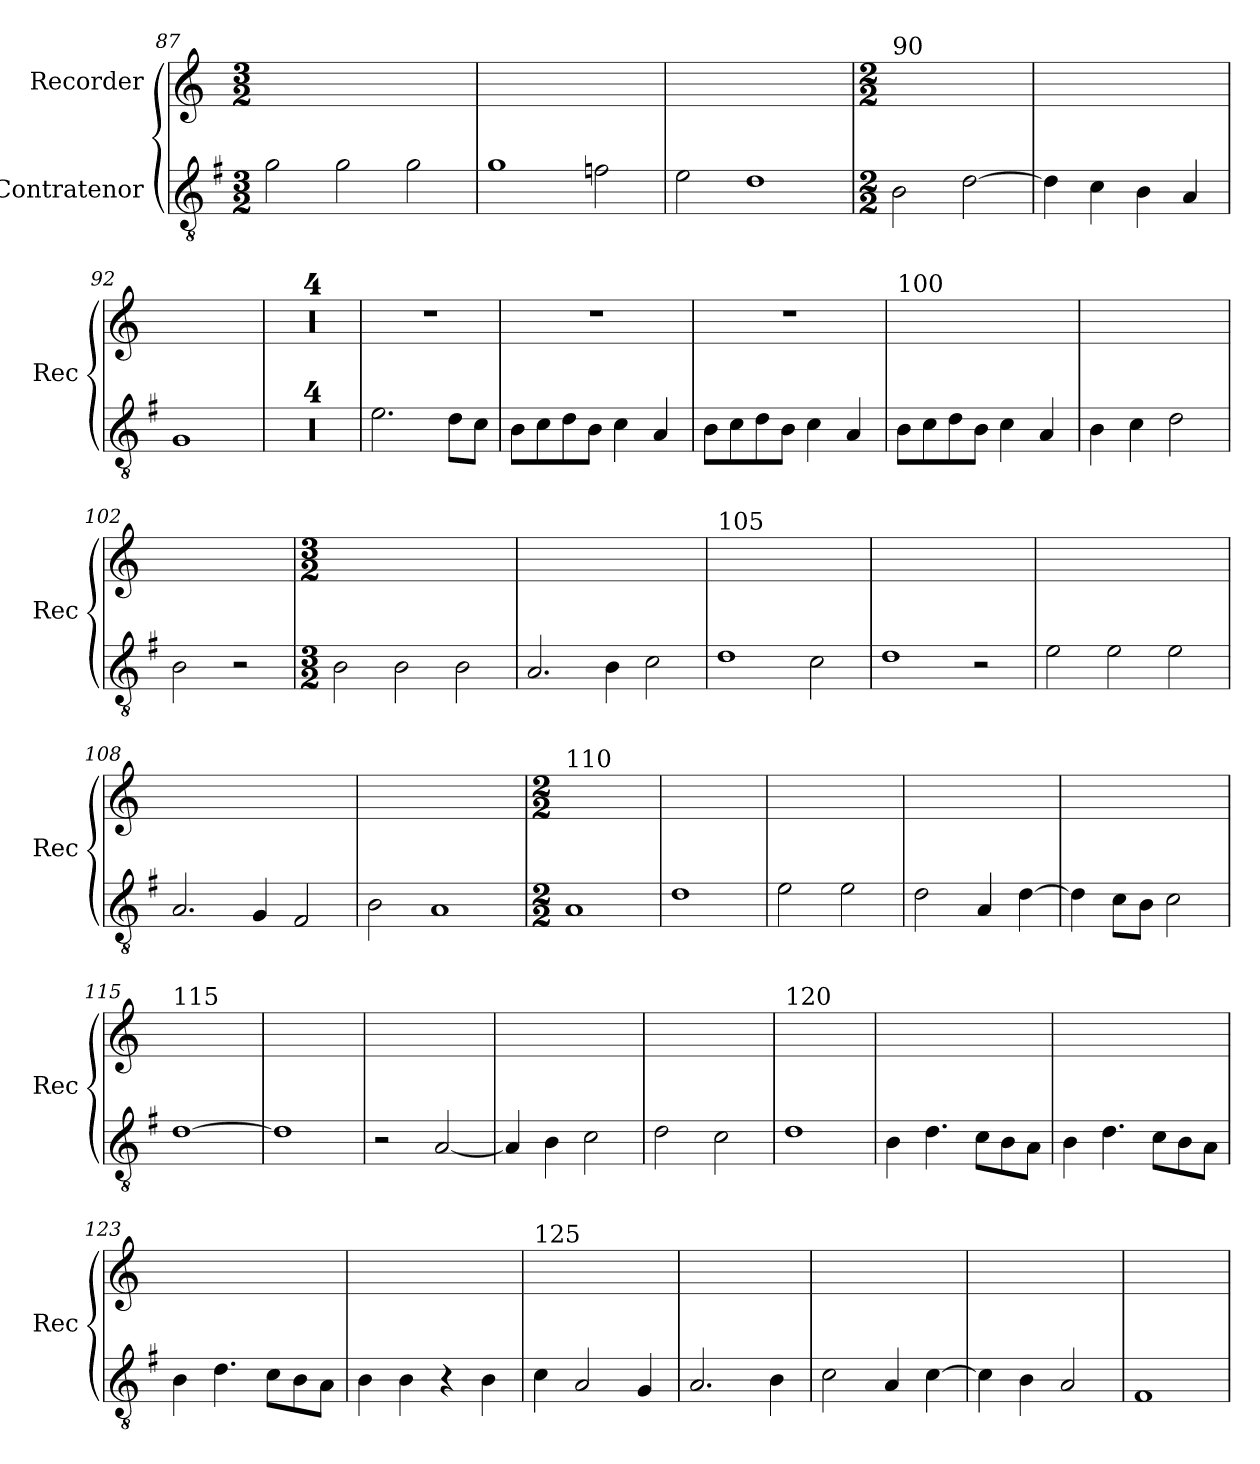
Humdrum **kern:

**kern	**kern
*part2	*part1
*staff2	*staff1
*I"Contratenor	*I"Recorder
*	*I'Rec
*clefGv2	*clefG2
*k[f#]	*k[]
*M3/2	*M3/2
=87	=87
2g\	1.ryy
2g\	.
2g\	.
=88	=88
1g	1.ryy
2fn\	.
=89	=89
2e\	1.ryy
1d	.
!!LO:LB:g=z
=90	=90
*M2/2	*M2/2
!	!LO:TX:a:t=90
2B\	1ryy
[2d\	.
=91	=91
4d\]	1ryy
4c\	.
4B\	.
4A/	.
=92	=92
1G	1ryy
=93	=93
1r	1ryy
=94	=94
1r	1ryy
=95	=95
1r	1ryy
=96	=96
1r	1r
=97	=97
2.e\	1r
8d\L	.
8c\J	.
=98	=98
8B\L	1r
8c\	.
8d\	.
8B\J	.
4c\	.
4A/	.
!!LO:LB:g=z
=99	=99
8B\L	1r
8c\	.
8d\	.
8B\J	.
4c\	.
4A/	.
!!LO:LB:g=z
=100	=100
!	!LO:TX:a:t=100
8B\L	1ryy
8c\	.
8d\	.
8B\J	.
4c\	.
4A/	.
=101	=101
4B\	1ryy
4c\	.
2d\	.
=102	=102
2B\	1ryy
2r	.
=103	=103
*M3/2	*M3/2
2B\	1.ryy
2B\	.
2B\	.
=104	=104
2.A/	1.ryy
4B\	.
2c\	.
=105	=105
!	!LO:TX:a:t=105
1d	1.ryy
2c\	.
=106	=106
1d	1.ryy
2r	.
!!LO:LB:g=z
=107	=107
2e\	1.ryy
2e\	.
2e\	.
=108	=108
2.A/	1.ryy
4G/	.
2F#/	.
=109	=109
2B\	1.ryy
1A	.
=110	=110
*M2/2	*M2/2
!	!LO:TX:a:t=110
1A	1ryy
=111	=111
1d	1ryy
=112	=112
2e\	1ryy
2e\	.
=113	=113
2d\	1ryy
4A/	.
[4d\	.
=114	=114
4d\]	1ryy
8c\L	.
8B\J	.
2c\	.
!!LO:LB:g=z
=115	=115
!	!LO:TX:a:t=115
[1d	1ryy
=116	=116
1d]	1ryy
=117	=117
2r	1ryy
[2A/	.
=118	=118
4A/]	1ryy
4B\	.
2c\	.
=119	=119
2d\	1ryy
2c\	.
=120	=120
!	!LO:TX:a:t=120
1d	1ryy
=121	=121
4B\	1ryy
4.d\	.
8c\L	.
8B\	.
8A\J	.
=122	=122
4B\	1ryy
4.d\	.
8c\L	.
8B\	.
8A\J	.
!!LO:LB:g=z
=123	=123
4B\	1ryy
4.d\	.
8c\L	.
8B\	.
8A\J	.
=124	=124
4B\	1ryy
4B\	.
4r	.
4B\	.
=125	=125
!	!LO:TX:a:t=125
4c\	1ryy
2A/	.
4G/	.
=126	=126
2.A/	1ryy
4B\	.
=127	=127
2c\	1ryy
4A/	.
[4c\	.
=128	=128
4c\]	1ryy
4B\	.
2A/	.
=129	=129
1F#	1ryy
=	=
*-	*-
